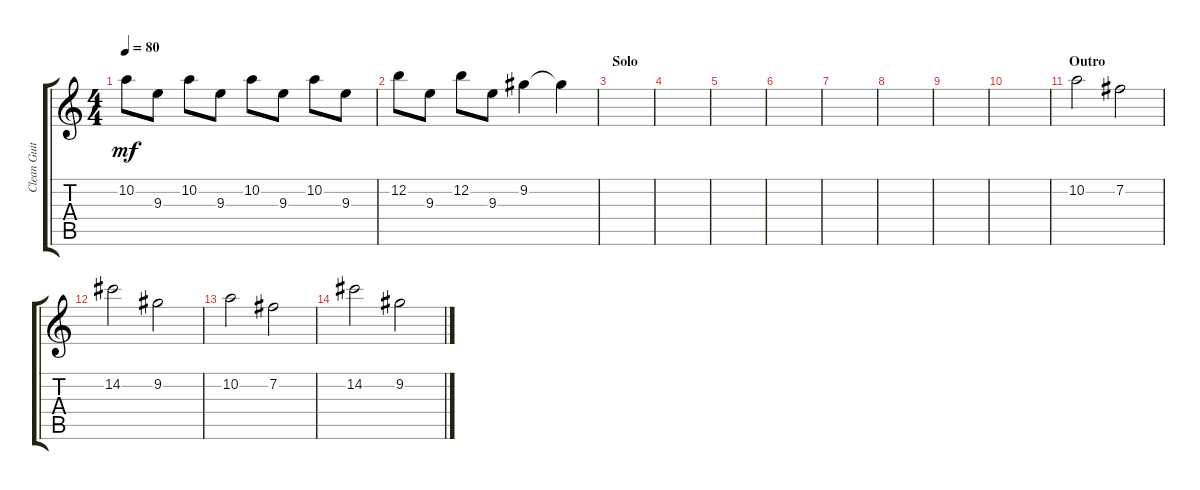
\track ("Clean Guitar" "Clean Guit") {instrument electricguitarclean}
\staff {score tabs}
\tuning (E4 B3 G3 D3 A2 E2) {hide}
\ts (4 4)
\tempo 80
\clef g2
\ks c
10.2.8{dy mf} 9.3.8 10.2.8 9.3.8 10.2.8 9.3.8 10.2.8 9.3.8 |
12.2.8 9.3.8 12.2.8 9.3.8 9.2.4 9.2{t}.4 |
\section ("" "Solo")
|
|
|
|
|
|
|
|
\section ("" "Outro")
10.2.2 7.2.2 |
14.2.2 9.2.2 |
10.2.2 7.2.2 |
14.2.2 9.2.2
